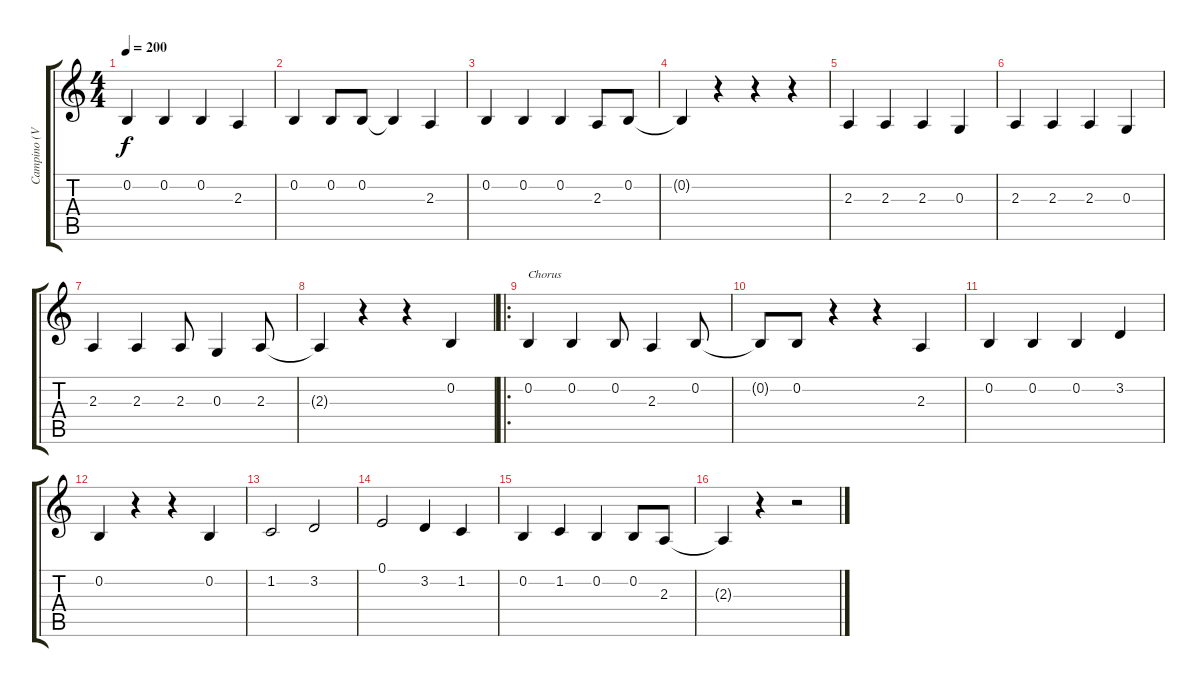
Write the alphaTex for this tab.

\track ("Campino (Voice)" "Campino (V") {instrument electricgrandpiano}
\staff {score tabs}
\tuning (E4 B3 G3 D3 A2 E2) {hide}
\ts (4 4)
\tempo 200
\clef g2
\ks c
0.2.4{dy f} 0.2.4 0.2.4 2.3.4 |
0.2.4 0.2.8 0.2.8 0.2{t}.4 2.3.4 |
0.2.4 0.2.4 0.2.4 2.3.8 0.2.8 |
0.2{t}.4 r.4 r.4 r.4 |
2.3.4 2.3.4 2.3.4 0.3.4 |
2.3.4 2.3.4 2.3.4 0.3.4 |
2.3.4 2.3.4 2.3.8 0.3.4 2.3.8 |
2.3{t}.4 r.4 r.4 0.2.4 |
\ro
0.2.4{txt "Chorus"} 0.2.4 0.2.8 2.3.4 0.2.8 |
0.2{t}.8 0.2.8 r.4 r.4 2.3.4 |
0.2.4 0.2.4 0.2.4 3.2.4 |
0.2.4 r.4 r.4 0.2.4 |
1.2.2 3.2.2 |
0.1.2 3.2.4 1.2.4 |
0.2.4 1.2.4 0.2.4 0.2.8 2.3.8 |
2.3{t}.4 r.4 r.2
